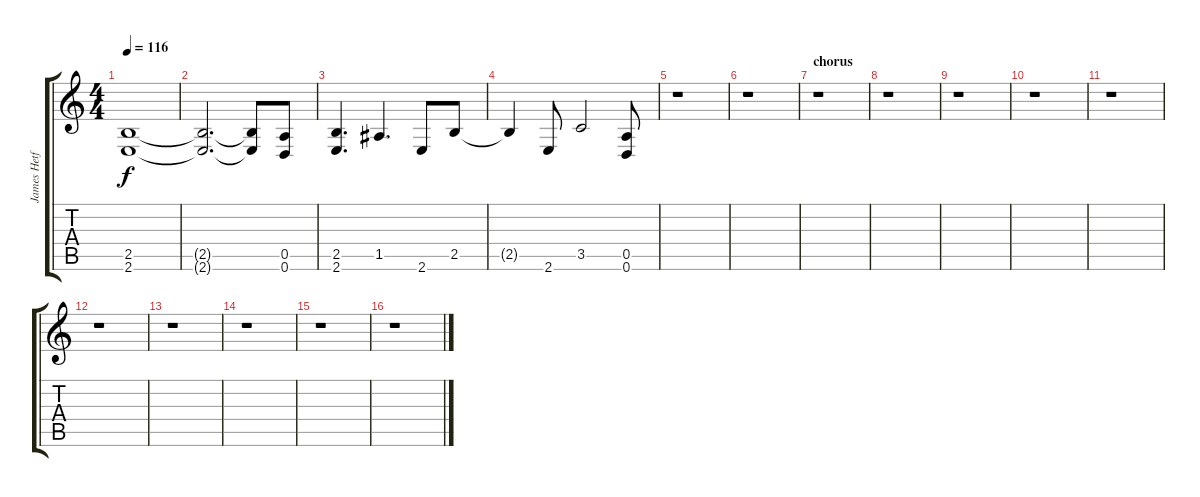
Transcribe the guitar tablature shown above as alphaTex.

\track ("James Hetfield (Acoustic)" "James Hetf") {instrument electricguitarclean}
\staff {score tabs}
\tuning (E4 B3 G3 D3 A2 D2) {hide}
\ts (4 4)
\tempo 116
\clef g2
\ks c
(2.5 2.6).1{dy f} |
(2.5{t} 2.6{t}).2{d} (2.5{t} 2.6{t}).8 (0.5 0.6).8 |
(2.5 2.6).4{d} 1.5.4{d} 2.6.8 2.5.8 |
2.5{t}.4 2.6.8 3.5.2 (0.5 0.6).8 |
r.1 |
r.1 |
\section ("" "chorus")
r.1 |
r.1 |
r.1 |
r.1 |
r.1 |
r.1 |
r.1 |
r.1 |
r.1 |
r.1
